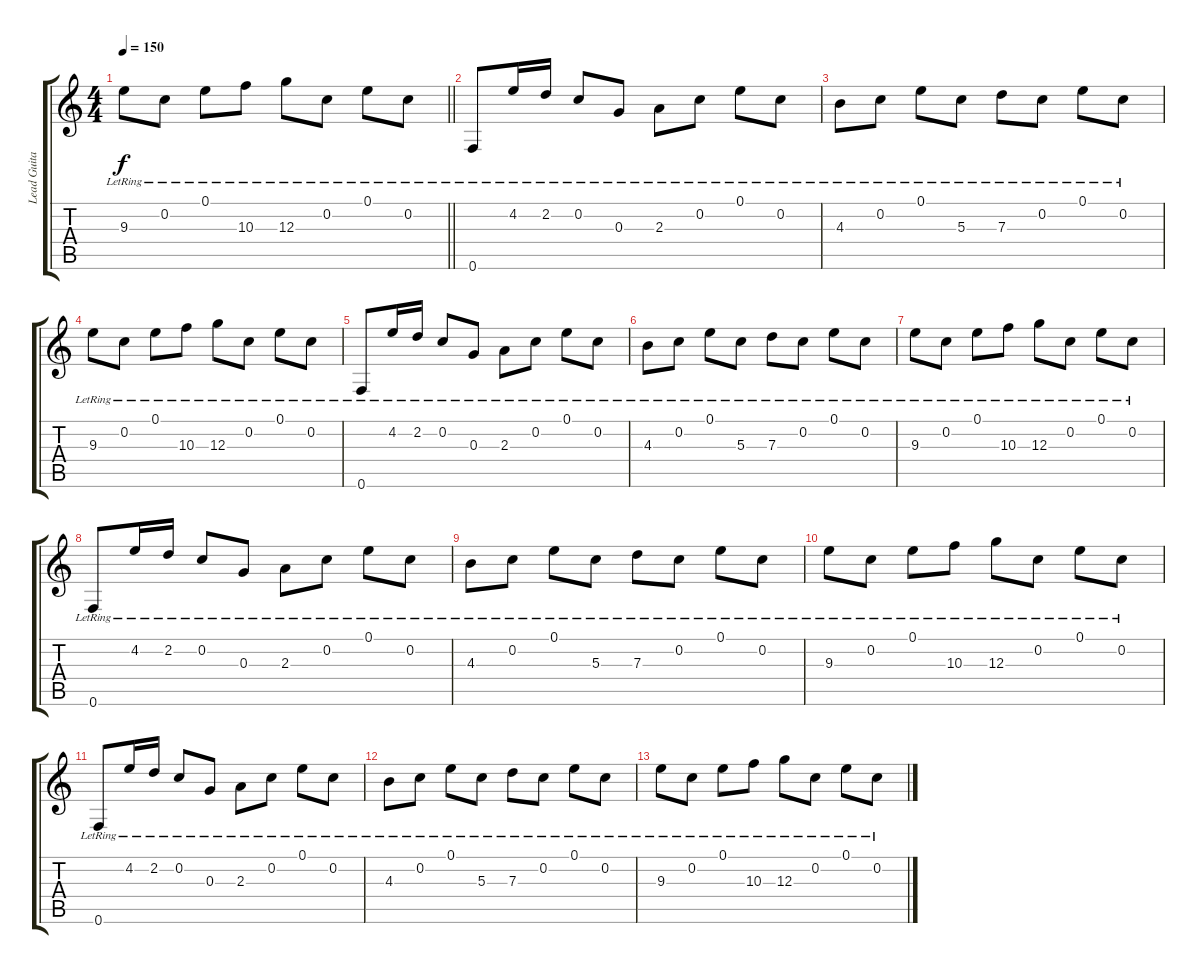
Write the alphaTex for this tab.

\track ("Lead Guitar" "Lead Guita") {instrument electricguitarjazz}
\staff {score tabs}
\tuning (E4 C4 G3 C3 A2 F2) {hide}
\ts (4 4)
\tempo 150
\clef g2
\barLineRight lightlight
\ks c
9.3{lr}.8{dy f} 0.2{lr}.8 0.1{lr}.8 10.3{lr}.8 12.3{lr}.8 0.2{lr}.8 0.1{lr}.8 0.2{lr}.8 |
0.6{lr}.8 4.2{lr}.16 2.2{lr}.16 0.2{lr}.8 0.3{lr}.8 2.3{lr}.8 0.2{lr}.8 0.1{lr}.8 0.2{lr}.8 |
4.3{lr}.8 0.2{lr}.8 0.1{lr}.8 5.3{lr}.8 7.3{lr}.8 0.2{lr}.8 0.1{lr}.8 0.2{lr}.8 |
9.3{lr}.8 0.2{lr}.8 0.1{lr}.8 10.3{lr}.8 12.3{lr}.8 0.2{lr}.8 0.1{lr}.8 0.2{lr}.8 |
0.6{lr}.8 4.2{lr}.16 2.2{lr}.16 0.2{lr}.8 0.3{lr}.8 2.3{lr}.8 0.2{lr}.8 0.1{lr}.8 0.2{lr}.8 |
4.3{lr}.8 0.2{lr}.8 0.1{lr}.8 5.3{lr}.8 7.3{lr}.8 0.2{lr}.8 0.1{lr}.8 0.2{lr}.8 |
9.3{lr}.8 0.2{lr}.8 0.1{lr}.8 10.3{lr}.8 12.3{lr}.8 0.2{lr}.8 0.1{lr}.8 0.2{lr}.8 |
0.6{lr}.8 4.2{lr}.16 2.2{lr}.16 0.2{lr}.8 0.3{lr}.8 2.3{lr}.8 0.2{lr}.8 0.1{lr}.8 0.2{lr}.8 |
4.3{lr}.8 0.2{lr}.8 0.1{lr}.8 5.3{lr}.8 7.3{lr}.8 0.2{lr}.8 0.1{lr}.8 0.2{lr}.8 |
9.3{lr}.8 0.2{lr}.8 0.1{lr}.8 10.3{lr}.8 12.3{lr}.8 0.2{lr}.8 0.1{lr}.8 0.2{lr}.8 |
0.6{lr}.8 4.2{lr}.16 2.2{lr}.16 0.2{lr}.8 0.3{lr}.8 2.3{lr}.8 0.2{lr}.8 0.1{lr}.8 0.2{lr}.8 |
4.3{lr}.8 0.2{lr}.8 0.1{lr}.8 5.3{lr}.8 7.3{lr}.8 0.2{lr}.8 0.1{lr}.8 0.2{lr}.8 |
9.3{lr}.8 0.2{lr}.8 0.1{lr}.8 10.3{lr}.8 12.3{lr}.8 0.2{lr}.8 0.1{lr}.8 0.2{lr}.8
